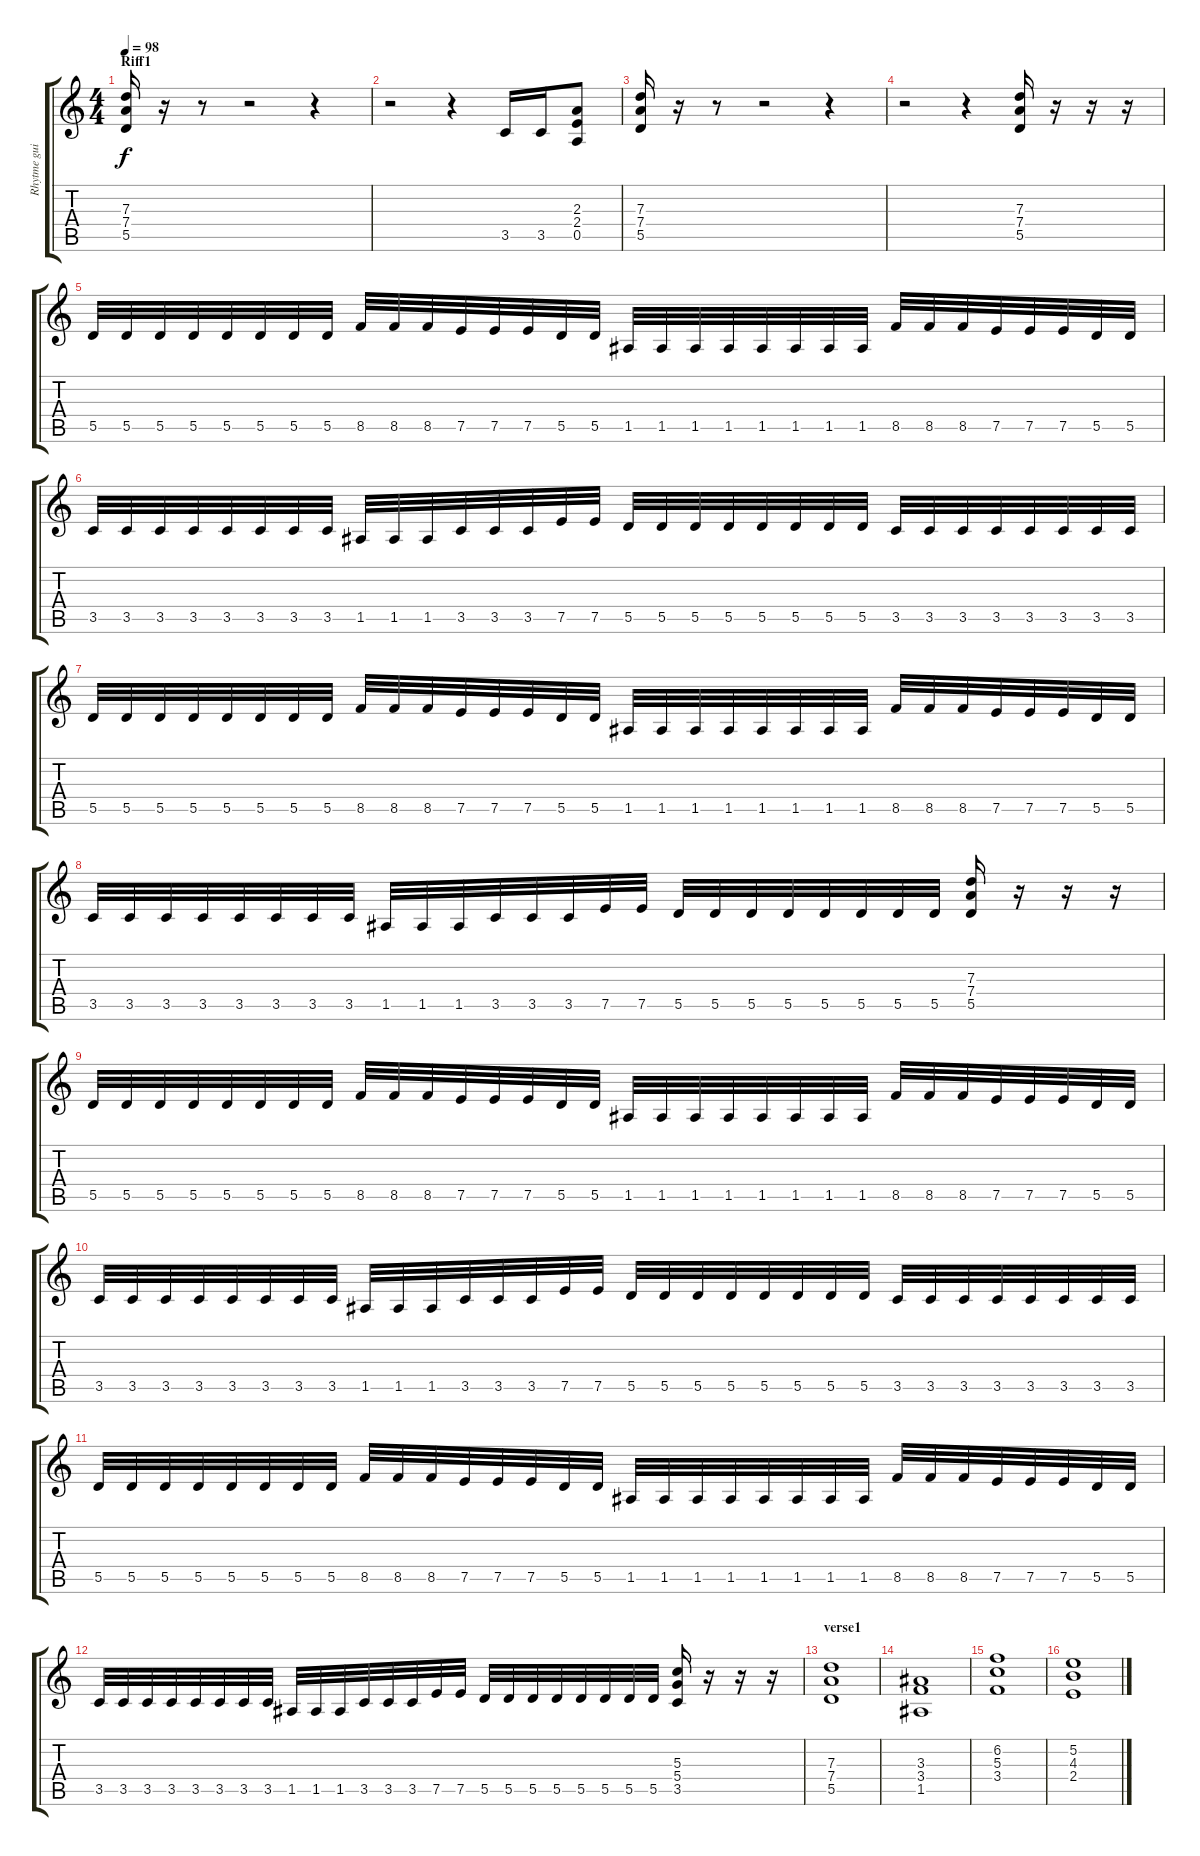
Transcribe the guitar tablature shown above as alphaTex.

\track ("Rhytme guitar" "Rhytme gui") {instrument distortionguitar}
\staff {score tabs}
\tuning (E4 B3 G3 D3 A2 E2) {hide}
\ts (4 4)
\section ("" "Riff1")
\tempo 98
\clef g2
\ks c
(7.3 7.4 5.5).16{dy f} r.16 r.8 r.2 r.4 |
r.2 r.4 3.5.16 3.5.16 (2.3 2.4 0.5).8 |
(7.3 7.4 5.5).16 r.16 r.8 r.2 r.4 |
r.2 r.4 (7.3 7.4 5.5).16 r.16 r.16 r.16 |
5.5.32 5.5.32 5.5.32 5.5.32 5.5.32 5.5.32 5.5.32 5.5.32 8.5.32 8.5.32 8.5.32 7.5.32 7.5.32 7.5.32 5.5.32 5.5.32 1.5.32 1.5.32 1.5.32 1.5.32 1.5.32 1.5.32 1.5.32 1.5.32 8.5.32 8.5.32 8.5.32 7.5.32 7.5.32 7.5.32 5.5.32 5.5.32 |
3.5.32 3.5.32 3.5.32 3.5.32 3.5.32 3.5.32 3.5.32 3.5.32 1.5.32 1.5.32 1.5.32 3.5.32 3.5.32 3.5.32 7.5.32 7.5.32 5.5.32 5.5.32 5.5.32 5.5.32 5.5.32 5.5.32 5.5.32 5.5.32 3.5.32 3.5.32 3.5.32 3.5.32 3.5.32 3.5.32 3.5.32 3.5.32 |
5.5.32 5.5.32 5.5.32 5.5.32 5.5.32 5.5.32 5.5.32 5.5.32 8.5.32 8.5.32 8.5.32 7.5.32 7.5.32 7.5.32 5.5.32 5.5.32 1.5.32 1.5.32 1.5.32 1.5.32 1.5.32 1.5.32 1.5.32 1.5.32 8.5.32 8.5.32 8.5.32 7.5.32 7.5.32 7.5.32 5.5.32 5.5.32 |
3.5.32 3.5.32 3.5.32 3.5.32 3.5.32 3.5.32 3.5.32 3.5.32 1.5.32 1.5.32 1.5.32 3.5.32 3.5.32 3.5.32 7.5.32 7.5.32 5.5.32 5.5.32 5.5.32 5.5.32 5.5.32 5.5.32 5.5.32 5.5.32 (7.3 7.4 5.5).16 r.16 r.16 r.16 |
5.5.32 5.5.32 5.5.32 5.5.32 5.5.32 5.5.32 5.5.32 5.5.32 8.5.32 8.5.32 8.5.32 7.5.32 7.5.32 7.5.32 5.5.32 5.5.32 1.5.32 1.5.32 1.5.32 1.5.32 1.5.32 1.5.32 1.5.32 1.5.32 8.5.32 8.5.32 8.5.32 7.5.32 7.5.32 7.5.32 5.5.32 5.5.32 |
3.5.32 3.5.32 3.5.32 3.5.32 3.5.32 3.5.32 3.5.32 3.5.32 1.5.32 1.5.32 1.5.32 3.5.32 3.5.32 3.5.32 7.5.32 7.5.32 5.5.32 5.5.32 5.5.32 5.5.32 5.5.32 5.5.32 5.5.32 5.5.32 3.5.32 3.5.32 3.5.32 3.5.32 3.5.32 3.5.32 3.5.32 3.5.32 |
5.5.32 5.5.32 5.5.32 5.5.32 5.5.32 5.5.32 5.5.32 5.5.32 8.5.32 8.5.32 8.5.32 7.5.32 7.5.32 7.5.32 5.5.32 5.5.32 1.5.32 1.5.32 1.5.32 1.5.32 1.5.32 1.5.32 1.5.32 1.5.32 8.5.32 8.5.32 8.5.32 7.5.32 7.5.32 7.5.32 5.5.32 5.5.32 |
3.5.32 3.5.32 3.5.32 3.5.32 3.5.32 3.5.32 3.5.32 3.5.32 1.5.32 1.5.32 1.5.32 3.5.32 3.5.32 3.5.32 7.5.32 7.5.32 5.5.32 5.5.32 5.5.32 5.5.32 5.5.32 5.5.32 5.5.32 5.5.32 (5.3 5.4 3.5).16 r.16 r.16 r.16 |
\section ("" "verse1")
(7.3 7.4 5.5).1 |
(3.3 3.4 1.5).1 |
(6.2 5.3 3.4).1 |
(5.2 4.3 2.4).1
